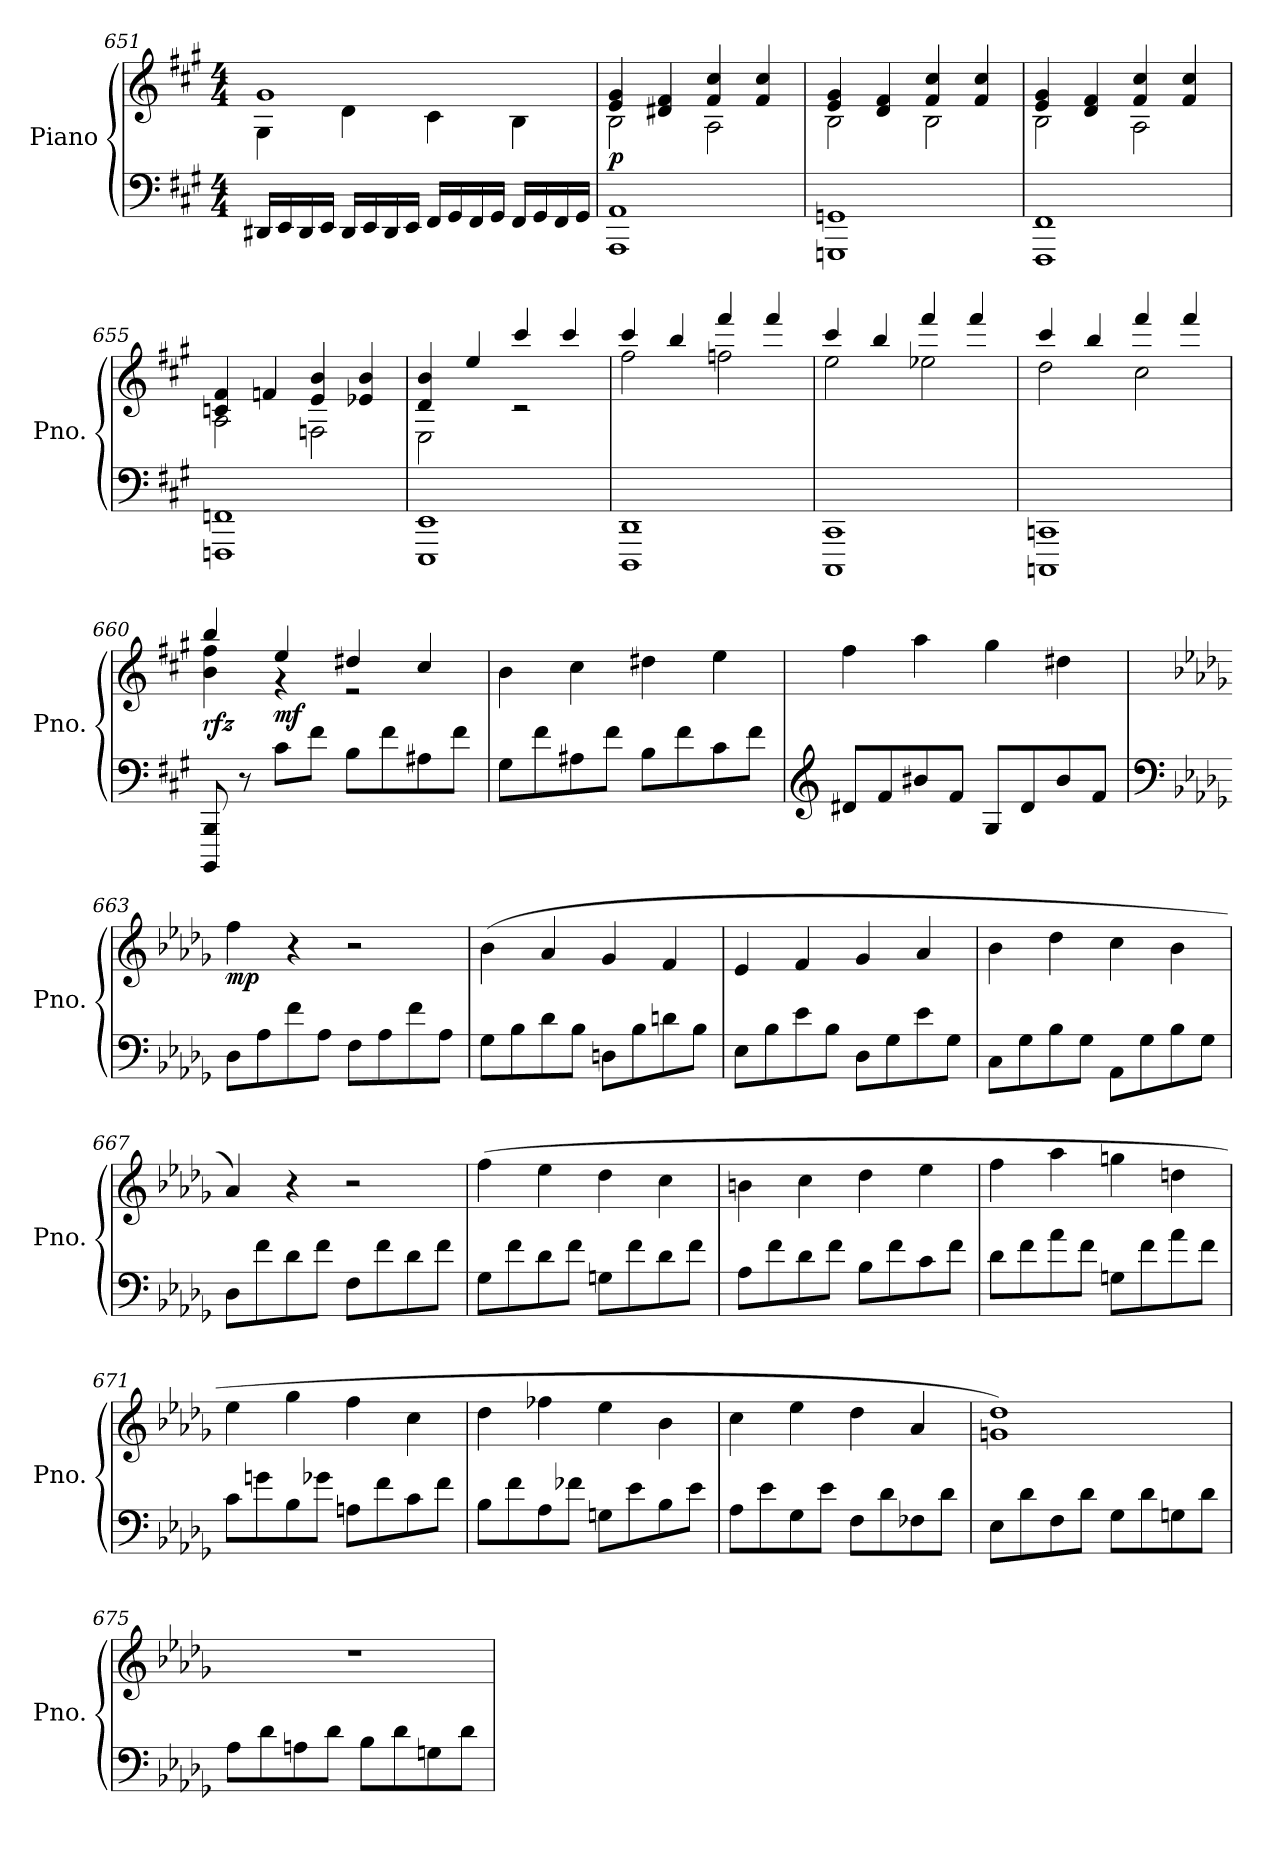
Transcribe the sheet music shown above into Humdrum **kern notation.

**kern	**kern	**dynam
*part1	*part1	*part1
*staff2	*staff1	*staff1/2
*I"Piano	*	*
*I'Pno.	*	*
!!LO:LB:g=z
*clefF4	*clefG2	*
*k[f#c#g#]	*k[f#c#g#]	*
*M4/4	*M4/4	*
=651	=651	=651
*	*^	*
16DD#X/LL	1g#	4G#\	.
16EE/	.	.	.
16DD#/	.	.	.
16EE/JJ	.	.	.
16DD#/LL	.	4d\	.
16EE/	.	.	.
16DD#/	.	.	.
16EE/JJ	.	.	.
16FF#/LL	.	4c#\	.
16GG#/	.	.	.
16FF#/	.	.	.
16GG#/JJ	.	.	.
16FF#/LL	.	4B\	.
16GG#/	.	.	.
16FF#/	.	.	.
16GG#/JJ	.	.	.
=652	=652	=652	=652
!	!	!	!LO:DY:b
1AAA 1AA	4e/ 4g#/	2B\	p
.	4d#X/ 4f#/	.	.
.	4f#/ 4cc#/	2A\	.
.	4f#/ 4cc#/	.	.
=653	=653	=653	=653
1GGGn 1GGn	4e/ 4g#/	2B\	.
.	4d/ 4f#/	.	.
.	4f#/ 4cc#/	2B\	.
.	4f#/ 4cc#/	.	.
=654	=654	=654	=654
1FFF# 1FF#	4e/ 4g#/	2B\	.
.	4d/ 4f#/	.	.
.	4f#/ 4cc#/	2A\	.
.	4f#/ 4cc#/	.	.
=655	=655	=655	=655
1FFFn 1FFn	4cn/ 4f#/	2A\	.
.	4fn/	.	.
.	4e/ 4b/	2Fn\	.
.	4e-X/ 4b/	.	.
!!LO:LB:g=z	!!
=656	=656	=656	=656
1EEE 1EE	4d/ 4b/	2E\	.
.	4ee/	.	.
.	4ccc#/	2r	.
.	4ccc#/	.	.
=657	=657	=657	=657
1DDD 1DD	4ccc#/	2ff#\	.
.	4bb/	.	.
.	4fff#/	2ffn\	.
.	4fff#/	.	.
=658	=658	=658	=658
1CCC# 1CC#	4ccc#/	2ee\	.
.	4bb/	.	.
.	4fff#/	2ee-X\	.
.	4fff#/	.	.
=659	=659	=659	=659
1CCCn 1CCn	4ccc#/	2dd\	.
.	4bb/	.	.
.	4fff#/	2cc#\	.
.	4fff#/	.	.
=660	=660	=660	=660
!	!	!	!LO:DY:b
8BBBB/ 8BBB/	4bb/	4b\ 4ff#\	rfz
8r	.	.	.
!	!	!	!LO:DY:b
8c#\L	4ee/	4r	mf
8f#\J	.	.	.
8B\L	4dd#X/	2r	.
8f#\	.	.	.
8A#X\	4cc#/	.	.
8f#\J	.	.	.
*	*v	*v	*
!!LO:PB:g=z
=661	=661	=661
8G#\L	4b\	.
8f#\	.	.
8A#X\	4cc#\	.
8f#\J	.	.
8B\L	4dd#X\	.
8f#\	.	.
8c#\	4ee\	.
8f#\J	.	.
=662	=662	=662
*clefG2	*	*
8d#X/L	4ff#\	.
8f#/	.	.
8b#X/	4aa\	.
8f#/J	.	.
8G#/L	4gg#\	.
8d#/	.	.
8b#/	4dd#X\	.
8f#/J	.	.
=663	=663	=663
*clefF4	*	*
*k[b-e-a-d-g-]	*k[b-e-a-d-g-]	*
!	!	!LO:DY:b
8D-\L	4ff\	mp
8A-\	.	.
8f\	4r	.
8A-\J	.	.
8F\L	2r	.
8A-\	.	.
8f\	.	.
8A-\J	.	.
=664	=664	=664
8G-\L	(4b-\	.
8B-\	.	.
8d-\	4a-/	.
8B-\J	.	.
8Dn\L	4g-/	.
8B-\	.	.
8dn\	4f/	.
8B-\J	.	.
!!LO:LB:g=z
=665	=665	=665
8E-\L	4e-/	.
8B-\	.	.
8e-\	4f/	.
8B-\J	.	.
8D-\L	4g-/	.
8G-\	.	.
8e-\	4a-/	.
8G-\J	.	.
=666	=666	=666
8C\L	4b-\	.
8G-\	.	.
8B-\	4dd-\	.
8G-\J	.	.
8AA-\L	4cc\	.
8G-\	.	.
8B-\	4b-\	.
8G-\J	.	.
=667	=667	=667
8D-\L	4a-/)	.
8f\	.	.
8d-\	4r	.
8f\J	.	.
8F\L	2r	.
8f\	.	.
8d-\	.	.
8f\J	.	.
=668	=668	=668
8G-\L	(4ff\	.
8f\	.	.
8d-\	4ee-\	.
8f\J	.	.
8Gn\L	4dd-\	.
8f\	.	.
8d-\	4cc\	.
8f\J	.	.
!!LO:LB:g=z
=669	=669	=669
8A-\L	4bn\	.
8f\	.	.
8d-\	4cc\	.
8f\J	.	.
8B-\L	4dd-\	.
8f\	.	.
8c\	4ee-\	.
8f\J	.	.
=670	=670	=670
8d-\L	4ff\	.
8f\	.	.
8a-\	4aa-\	.
8f\J	.	.
8Gn\L	4ggn\	.
8f\	.	.
8a-\	4ddn\	.
8f\J	.	.
=671	=671	=671
8c\L	4ee-\	.
8gn\	.	.
8B-\	4gg-\	.
8g-X\J	.	.
8An\L	4ff\	.
8f\	.	.
8c\	4cc\	.
8f\J	.	.
=672	=672	=672
8B-\L	4dd-\	.
8f\	.	.
8A-\	4ff-X\	.
8f-X\J	.	.
8Gn\L	4ee-\	.
8e-\	.	.
8B-\	4b-\	.
8e-\J	.	.
!!LO:LB:g=z
=673	=673	=673
8A-\L	4cc\	.
8e-\	.	.
8G-\	4ee-\	.
8e-\J	.	.
8F\L	4dd-\	.
8d-\	.	.
8F-X\	4a-/	.
8d-\J	.	.
=674	=674	=674
8E-\L	1gn 1dd-)	.
8d-\	.	.
8F\	.	.
8d-\J	.	.
8G-\L	.	.
8d-\	.	.
8Gn\	.	.
8d-\J	.	.
=675	=675	=675
8A-\L	1r	.
8d-\	.	.
8An\	.	.
8d-\J	.	.
8B-\L	.	.
8d-\	.	.
8Gn\	.	.
8d-\J	.	.
=	=	=
*-	*-	*-
